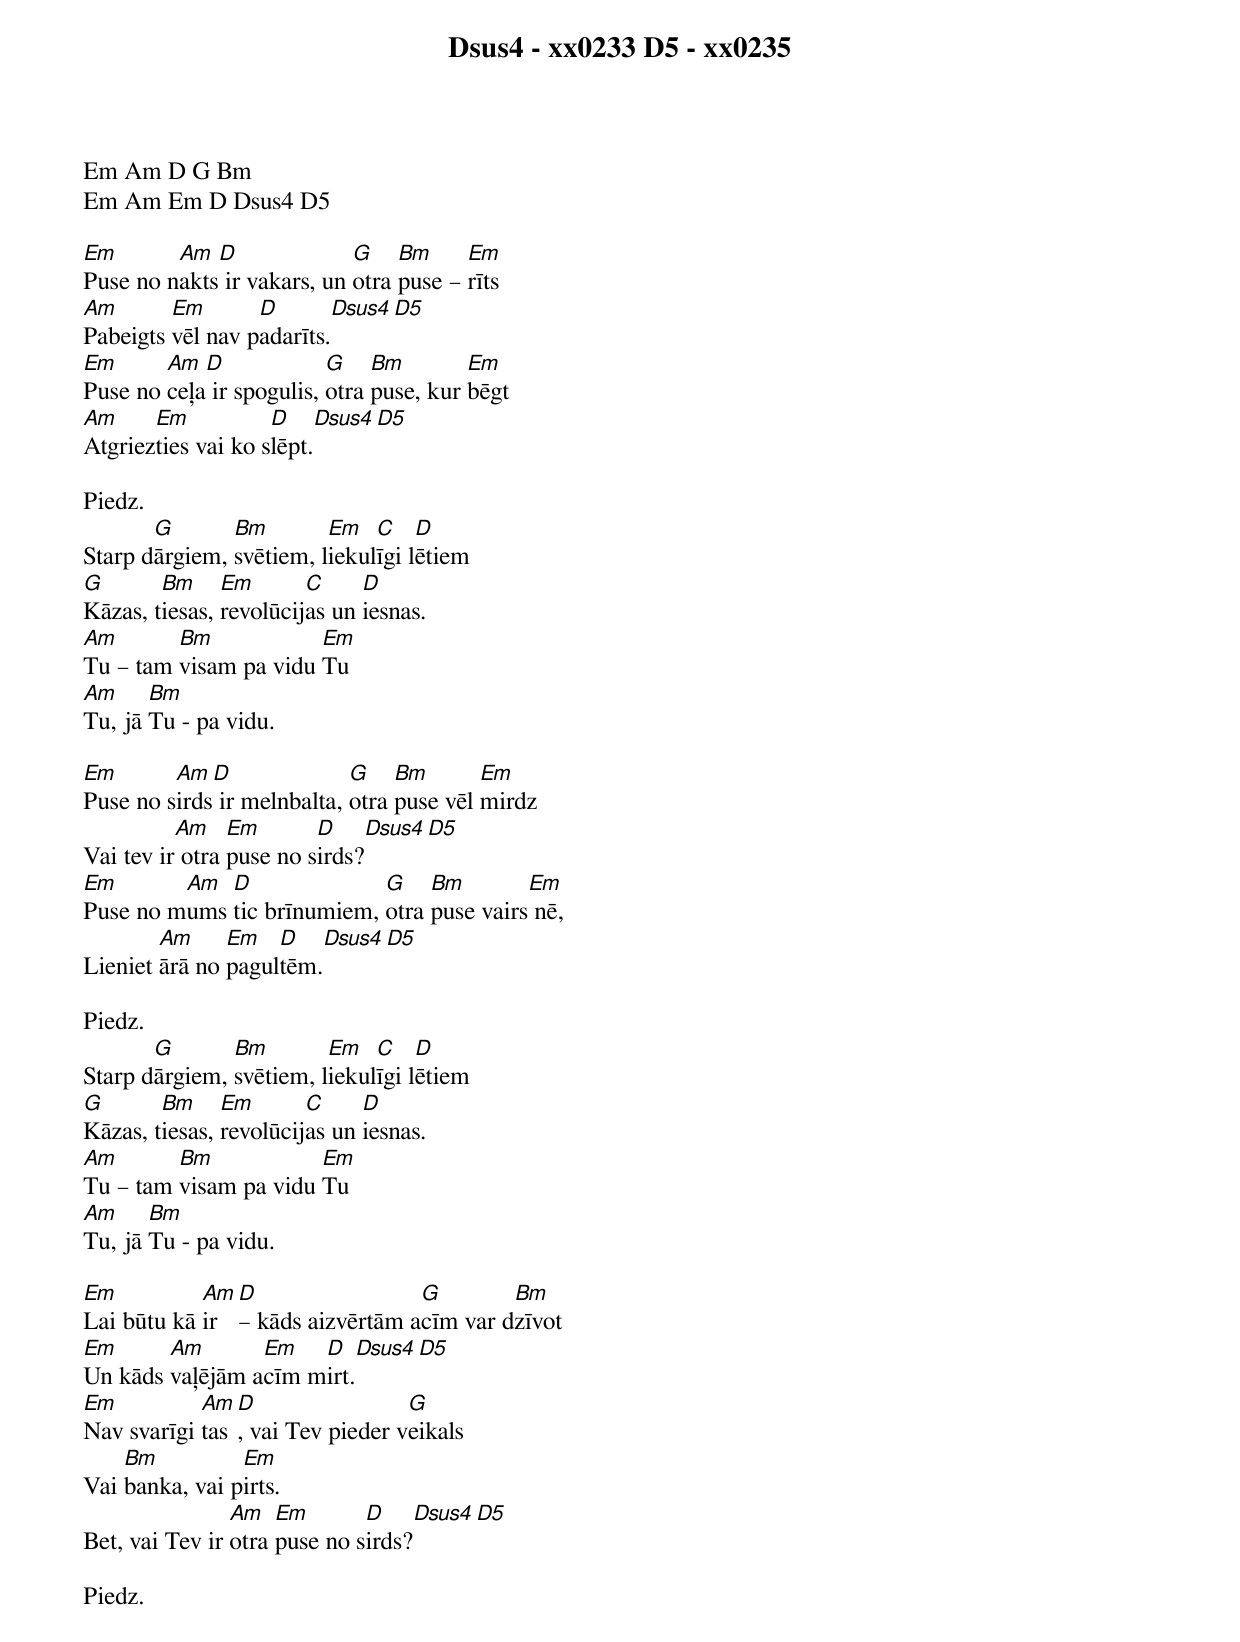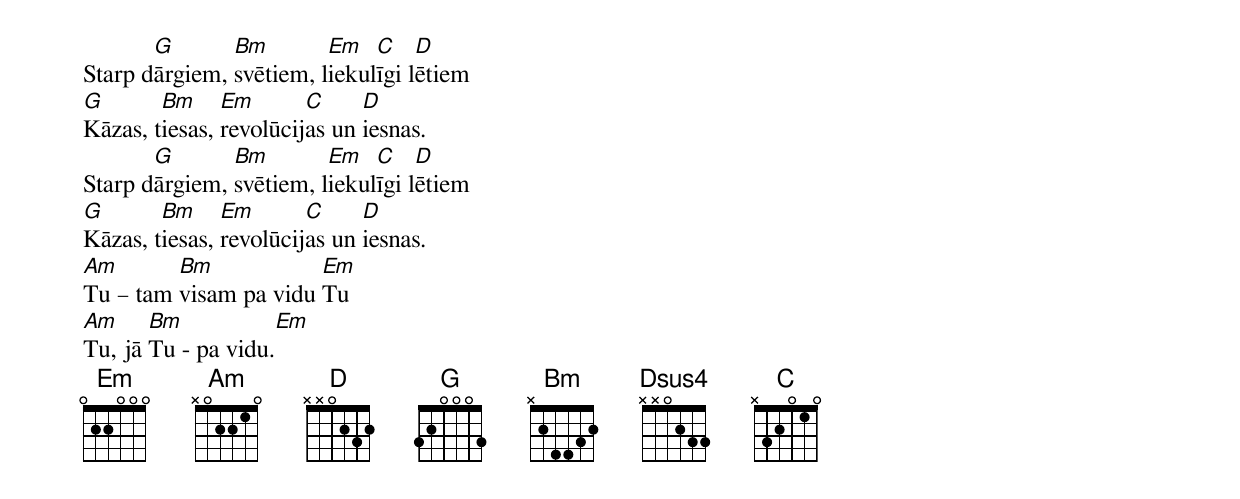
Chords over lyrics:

Dsus4 - xx0233 D5 - xx0235

Em Am D G Bm
Em Am Em D Dsus4 D5

Em       Am  D              G    Bm     Em
Puse no nakts ir vakars, un otra puse – rīts
Am       Em       D       Dsus4  D5
Pabeigts vēl nav padarīts.
Em      Am  D             G    Bm        Em
Puse no ceļa ir spogulis, otra puse, kur bēgt
Am     Em           D     Dsus4  D5
Atgriezties vai ko slēpt.

Piedz.
       G       Bm        Em   C    D
Starp dārgiem, svētiem, liekulīgi lētiem
G       Bm     Em       C     D
Kāzas, tiesas, revolūcijas un iesnas.
Am       Bm            Em
Tu – tam visam pa vidu Tu
Am     Bm
Tu, jā Tu - pa vidu.

Em       Am  D              G    Bm       Em
Puse no sirds ir melnbalta, otra puse vēl mirdz
          Am    Em       D       Dsus4  D5
Vai tev ir otra puse no sirds?
Em       Am  D              G    Bm        Em
Puse no mums tic brīnumiem, otra puse vairs nē,
        Am     Em   D     Dsus4  D5
Lieniet ārā no pagultēm.

Piedz.
       G       Bm        Em   C    D
Starp dārgiem, svētiem, liekulīgi lētiem
G       Bm     Em       C     D
Kāzas, tiesas, revolūcijas un iesnas.
Am       Bm            Em
Tu – tam visam pa vidu Tu
Am     Bm
Tu, jā Tu - pa vidu.

Em          Am D                 G        Bm
Lai būtu kā ir – kāds aizvērtām acīm var dzīvot
Em      Am       Em   D    Dsus4  D5
Un kāds vaļējām acīm mirt.
Em          Am D                 G
Nav svarīgi tas, vai Tev pieder veikals
    Bm          Em
Vai banka, vai pirts.
                Am   Em       D    Dsus4  D5
Bet, vai Tev ir otra puse no sirds?

Piedz.
       G       Bm        Em   C    D
Starp dārgiem, svētiem, liekulīgi lētiem
G       Bm     Em       C     D
Kāzas, tiesas, revolūcijas un iesnas.
       G       Bm        Em   C    D
Starp dārgiem, svētiem, liekulīgi lētiem
G       Bm     Em       C     D
Kāzas, tiesas, revolūcijas un iesnas.
Am       Bm            Em
Tu – tam visam pa vidu Tu
Am     Bm            Em
Tu, jā Tu - pa vidu.
